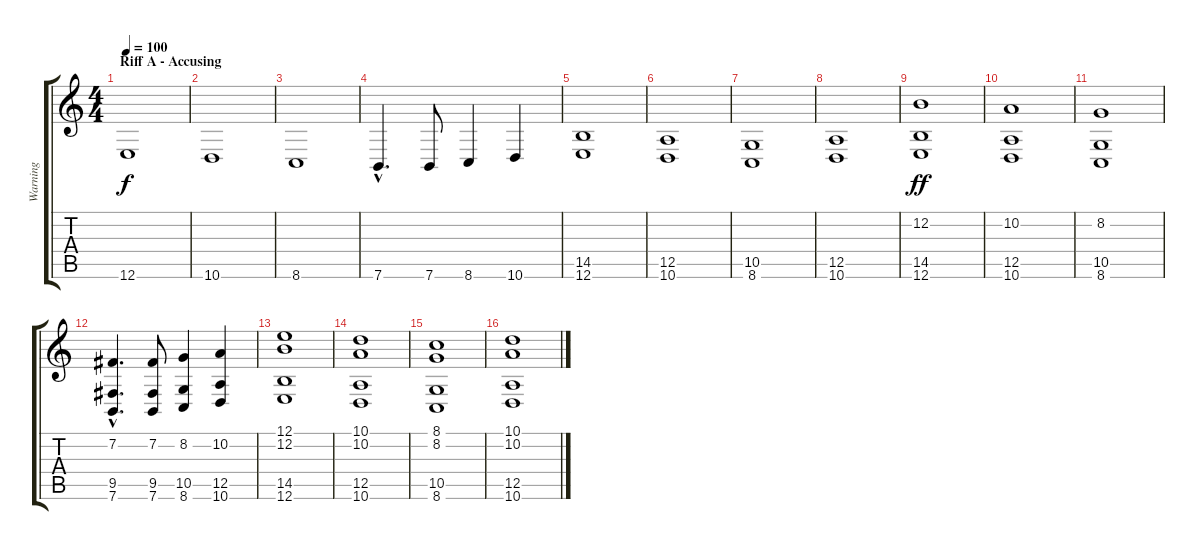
\track ("Warning" "Warning") {instrument stringensemble1}
\staff {score tabs}
\tuning (E4 B3 G3 D3 A2 E2) {hide}
\ts (4 4)
\section ("" "Riff A - Accusing")
\tempo 100
\clef g2
\ks c
12.6.1{dy f} |
10.6.1 |
8.6.1 |
7.6{hac}.4{d} 7.6.8 8.6.4 10.6.4 |
(14.5 12.6).1 |
(12.5 10.6).1 |
(10.5 8.6).1 |
(12.5 10.6).1 |
(12.2 14.5 12.6).1{dy ff} |
(10.2 12.5 10.6).1 |
(8.2 10.5 8.6).1 |
(7.2{hac} 9.5{hac} 7.6{hac}).4{d} (7.2 9.5 7.6).8 (8.2 10.5 8.6).4 (10.2 12.5 10.6).4 |
(12.1 12.2 14.5 12.6).1 |
(10.1 10.2 12.5 10.6).1 |
(8.1 8.2 10.5 8.6).1 |
(10.1 10.2 12.5 10.6).1
